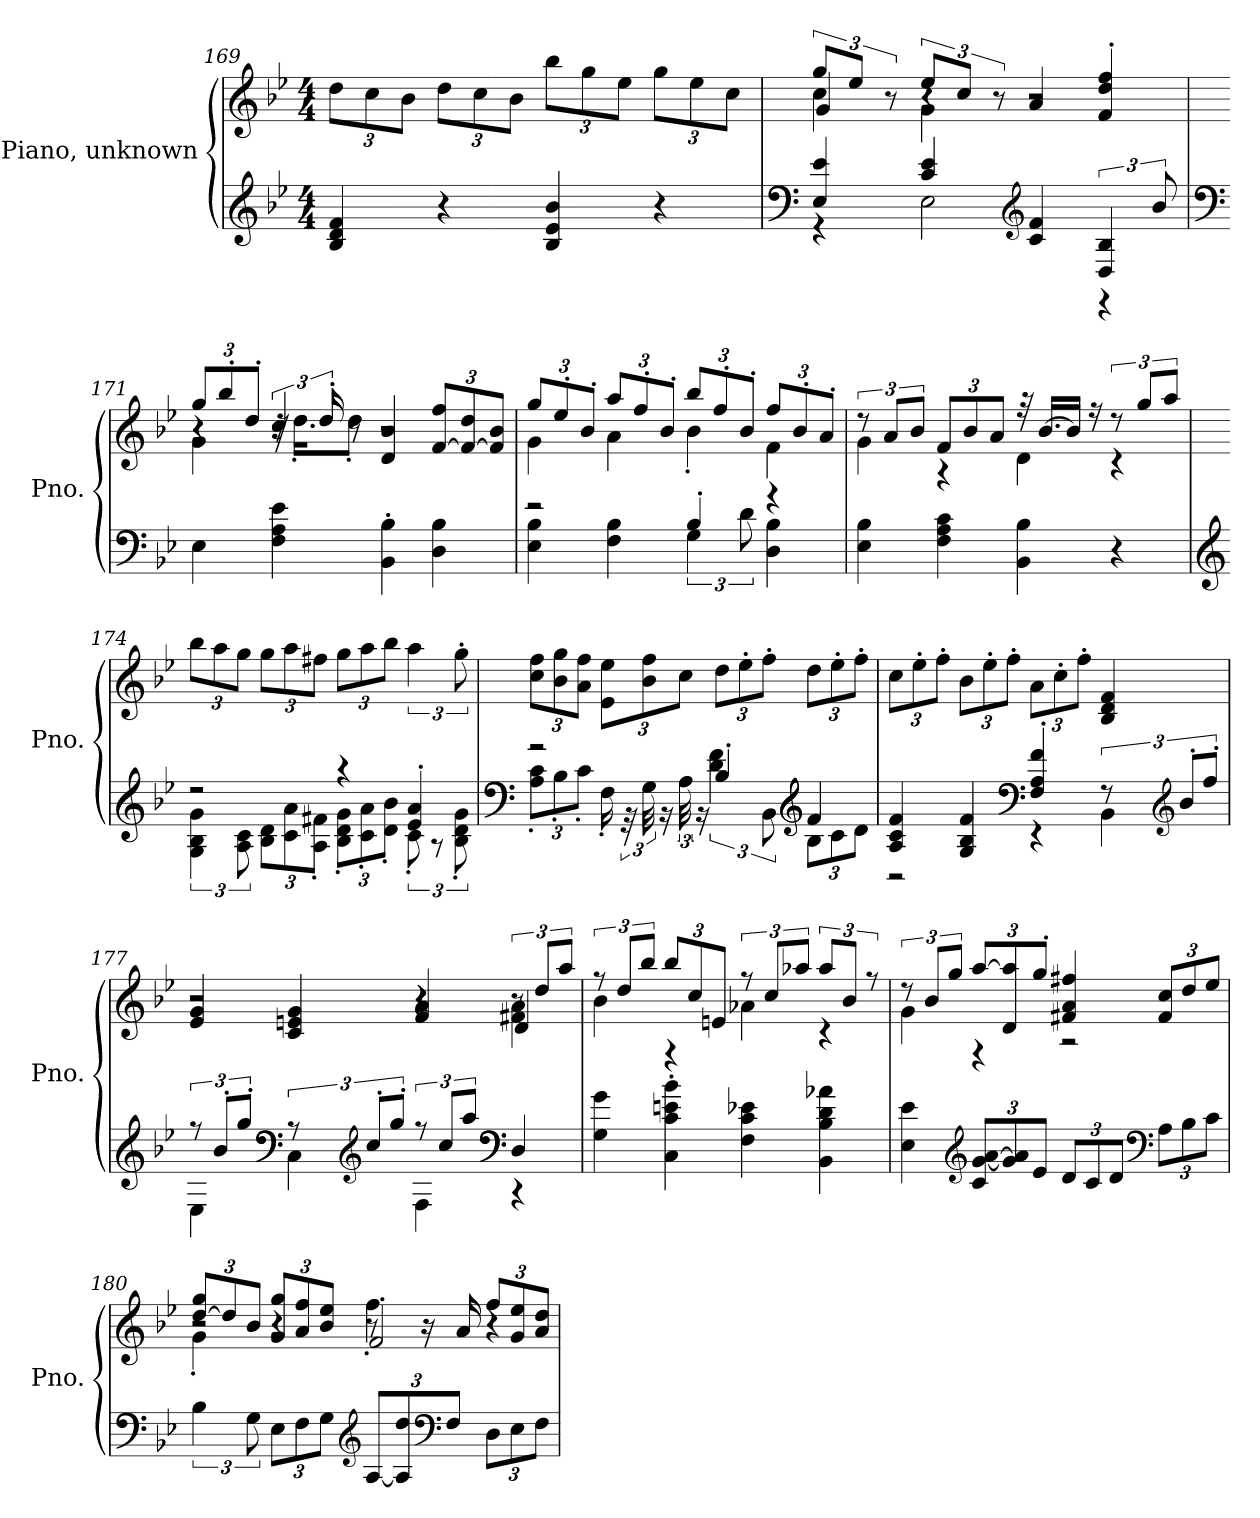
**kern	**kern
*part1	*part1
*staff2	*staff1
*I"Piano, unknown	*
*I'Pno.	*
!!LO:LB:g=z
*clefG2	*clefG2
*k[b-e-]	*k[b-e-]
*M4/4	*M4/4
*	*Xbrackettup
=169	=169
4B-/ 4d/ 4f/	12dd\L
.	12cc\
.	12b-\J
4r	12dd\L
.	12cc\
.	12b-\J
4B-/ 4e-/ 4b-/	12bb-\L
.	12gg\
.	12ee-\J
4r	12gg\L
.	12ee-\
.	12cc\J
=170	=170
*clefF4	*
*^	*
*	*	*brackettup
*	*	*^
*	*	*	*^
4E-/ 4e-/	4r	12gg/L	4cc\	4g/
.	.	12ee-/J	.	.
.	.	12r	.	.
4c/ 4e-/	2E-\	12ee-/L	4g\	4r
.	.	12cc/J	.	.
.	.	12r	.	.
*clefG2	*	*	*	*
4c/ 4f/	.	4a/	2r	2r
6D/ 6B-/	4r	4f/' 4dd/' 4ff/'	.	.
12b-/	.	.	.	.
*v	*v	*	*	*
=171	=171	=171	=171
*clefF4	*	*	*
*	*Xbrackettup	*	*
4E-\	12gg/L	4g\	4r
.	12bb-'/	.	.
.	12dd'/J	.	.
*	*brackettup	*	*
4F\ 4A\ 4e-\	12r	32r	4cc/
.	.	16.dd'\KL	.
.	24dd'/	.	.
.	8r	8dd'\J	.
4BB-\' 4B-\'	4d/ 4b-/	2r	2r
*	*Xbrackettup	*	*
4D\ 4B-\	[12f/ 12ff/L	.	.
.	12f/_ 12dd/	.	.
.	12f/] 12b-/J	.	.
*	*	*v	*v
!!LO:LB:g=z
=172	=172	=172
*^	*	*
2r	4E-\ 4B-\	12gg/L	4g\
.	.	12ee-'/	.
.	.	12b-'/J	.
.	4F\ 4B-\	12aa/L	4a\
.	.	12ff'/	.
.	.	12b-'/J	.
4B-'/	6G\	12bb-/L	4b-'\
.	.	12ff'/	.
.	12d\	12b-'/J	.
4r	4D\ 4B-\	12ff/L	4f\
.	.	12b-'/	.
.	.	12a'/J	.
*v	*v	*	*
=173	=173	=173
*	*brackettup	*
4E-\ 4B-\	12r	4g\
.	12a/L	.
.	12b-/J	.
*	*Xbrackettup	*
4F\ 4A\ 4c\	12f/L	4r
.	12b-/	.
.	12a/J	.
4BB-\ 4B-\	32r	4d\
.	[16.b-/LL	.
.	16b-/JJ]	.
.	16r	.
*	*brackettup	*
4r	12r	4r
.	12gg/L	.
.	12aa/J	.
*	*v	*v
=174	=174
*clefG2	*
*^	*
*	*	*Xbrackettup
2r	6G\ 6B-\ 6g\	12bb-\L
.	.	12aa\
.	12A\ 12c\	12gg\J
*	*Xbrackettup	*
.	12B-\ 12d\L	12gg\L
.	12c\ 12a\	12aa\
.	12A\' 12f#X\'J	12ff#X\J
4r	12B-\' 12d\' 12g\'L	12gg\L
.	12c\' 12a\'	12aa\
.	12d\' 12b-\'J	12bb-\J
*	*brackettup	*brackettup
4e-/' 4a/'	12c'\	6aa\
.	12r	.
.	12B-\' 12d\' 12g\'	12gg'\
!!LO:PB:g=z
=175	=175	=175
*clefF4	*	*
*	*Xbrackettup	*Xbrackettup
2r	12A\' 12c\'L	12cc\ 12ff\L
.	12B-'\	12b-\ 12gg\
.	12c'\J	12a\ 12ff\J
.	16F'\	12e-\ 12ee-\L
*	*brackettup	*
.	48r	.
.	48G\	12b-\ 12ff\
.	16r	.
.	48A\	12cc\J
.	16r	.
4B-'/	6d\ 6f\	12dd\L
.	.	12ee-'\
.	12BB-\	12ff'\J
*clefG2	*	*
*	*Xbrackettup	*
4f/	12B-\L	12dd\L
.	12c\	12ee-'\
.	12d\J	12ff'\J
=176	=176	=176
4A/ 4c/ 4f/	2r	12cc\L
.	.	12ee-'\
.	.	12ff'\J
4G/ 4B-/ 4f/	.	12b-\L
.	.	12ee-'\
.	.	12ff'\J
*clefF4	*	*
4F/' 4A/' 4f/'	4r	12a\L
.	.	12cc'\
.	.	12ff'\J
*brackettup	*	*
12r	4BB-\	4B-/ 4d/ 4f/
*clefG2	*	*
12b-'/L	.	.
12ff'/J	.	.
!!LO:LB:g=z
=177	=177	=177
*	*	*^
*	*	*	*^
12r	4E-\	4e-/ 4g/	2r	2r
12b-'/L	.	.	.	.
12gg'/J	.	.	.	.
*clefF4	*	*	*	*
12r	4C\	4c/ 4en/ 4g/	.	.
*clefG2	*	*	*	*
12cc'/L	.	.	.	.
12gg'/J	.	.	.	.
12r	4F\	4f/ 4a/	4r	4r
12cc/L	.	.	.	.
12aa/J	.	.	.	.
*clefF4	*	*	*	*
*	*	*brackettup	*	*
4D/	4r	12r	4f#X\ 4a\	4d/
.	.	12dd/L	.	.
.	.	12aa/J	.	.
*v	*v	*	*	*
*	*	*v	*v
=178	=178	=178
4G\ 4g\	12r	4b-\
.	12dd/L	.
.	12bb-/J	.
*	*Xbrackettup	*
4C\' 4c\' 4en\' 4b-\'	12bb-/L	4r
.	12cc/	.
.	12en/J	.
*	*brackettup	*
4F\ 4c\ 4e-X\	12r	4a-X\
.	12cc/L	.
.	12aa-X/J	.
4BB-\ 4B-\ 4d\ 4a-X\	12aa-/L	4r
.	12b-/J	.
.	12r	.
!!LO:LB:g=z	!!
=179	=179	=179
4E-\ 4e-\	12r	4g\
.	12b-/L	.
.	12gg/J	.
*clefG2	*	*
*Xbrackettup	*Xbrackettup	*
12c/ [12g/ [12a/L	[12aa/L	4r
12g/] 12a/]	12d/ 12aa/]	.
12e-/J	12gg'/J	.
12d/L	4f#X/ 4a/ 4ff#X/	2r
12c/	.	.
12d/J	.	.
*clefF4	*	*
12A\L	12f#/ 12cc/L	.
12B-\	12dd/	.
12c\J	12ee-/J	.
*	*v	*v
=180	=180
*brackettup	*
*	*^
*	*	*^
6B-\	[12dd/ 12gg/L	4g'\	2r
.	12dd/]	.	.
12G\	12b-/J	.	.
*Xbrackettup	*	*	*
12E-\L	12g/ 12gg/L	4r	.
12F\	12a/ 12ff/	.	.
12G\J	12b-/ 12ee-/J	.	.
*clefG2	*	*	*
[12A/L	8r	4ff'\	2f'/
12A/] 12dd/	.	.	.
.	16r	.	.
*clefF4	*	*	*
12F/J	.	.	.
.	16a/	.	.
12D\L	12ff/L	4r	.
12E-\	12g/ 12ee-/	.	.
12F\J	12a/ 12dd/J	.	.
*	*v	*v	*v
=	=
*-	*-
